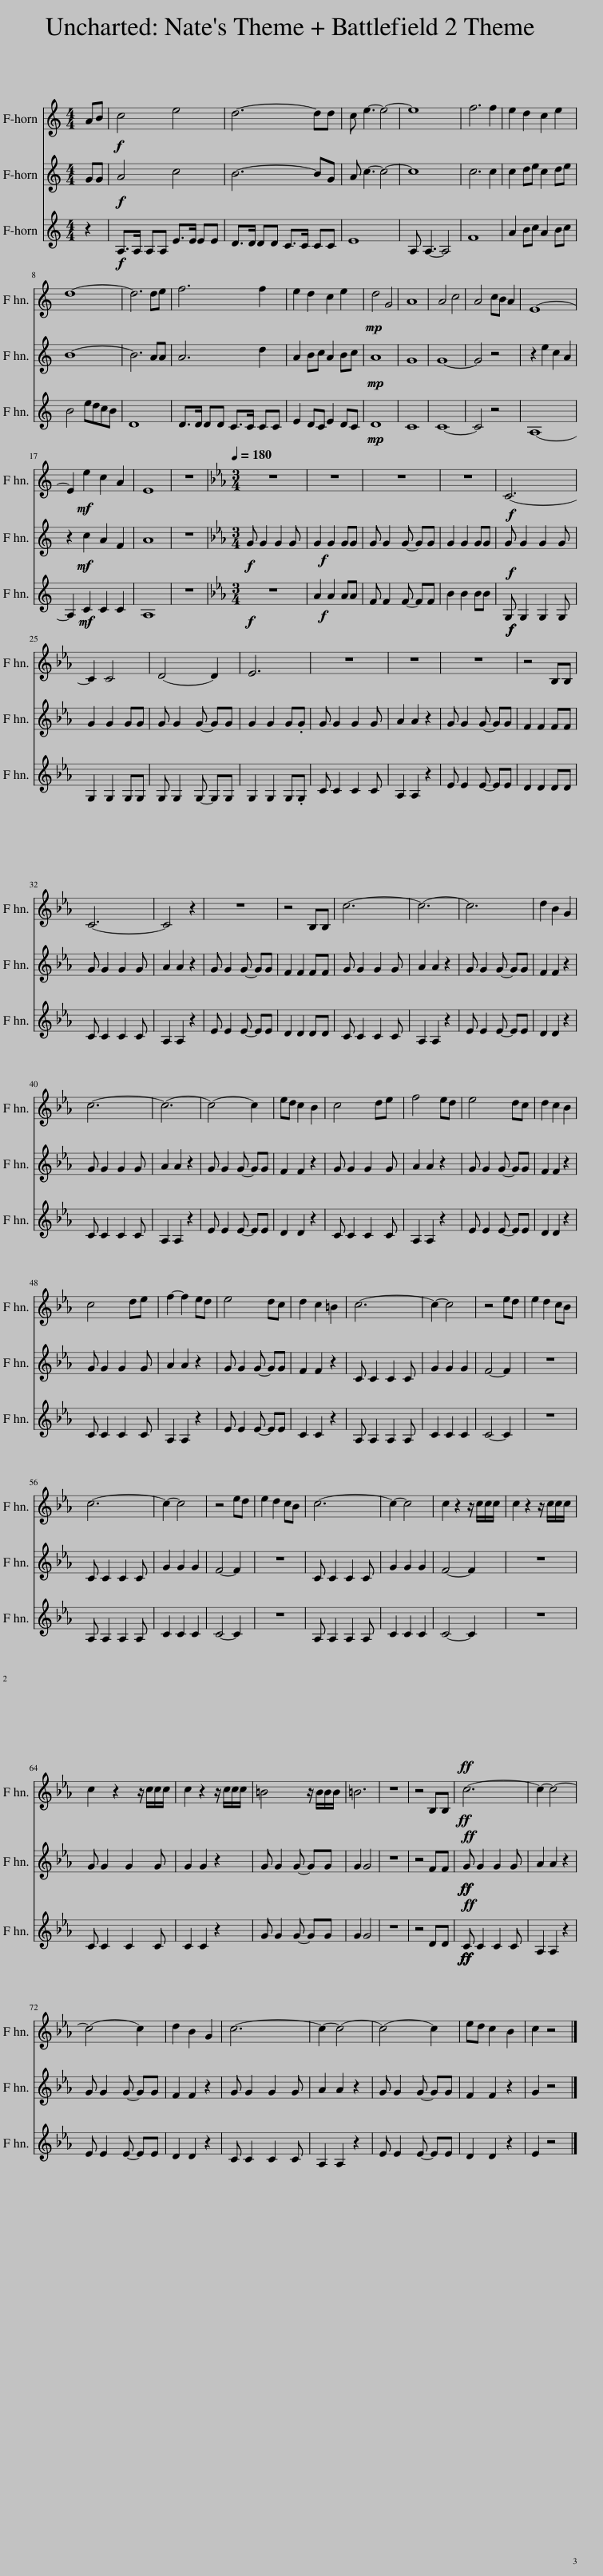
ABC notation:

X:1
%%score 1 2 3
L:1/8
M:4/4
I:linebreak $
K:none
V:1 treble transpose=-7
V:2 treble transpose=-7
V:3 treble transpose=-7
V:1
[K:C] AB |!f! c4 e4 | d6- dd | c e3- e4- | e8 | %5
 f6 f2 | e2 d2 c2 e2 |$ d8- | d6 de | f6 f2 | %10
 e2 d2 c2 e2 |!mp! d4 G4 | A8 | A4 c4 | A4 cB A2 | %15
 E8- |$ E2!mf! e2 c2 A2 | E8 | z8 |[K:Eb][M:3/4][Q:1/4=180] z6 | %20
 z6 | z6 | z6 |!f! C6- |$ C2 C4 | %25
 D4- D2 | E6 | z6 | z6 | z6 | %30
 z4 B,B, |$ C6- | C4 z2 | z6 | z4 B,B, | %35
 c6- | c6- | c6 | d2 B2 G2 |$ c6- | %40
 c6- | c4- c2 | ed c2 B2 | c4 de | f4 ed | %45
 e4 dc | d2 c2 B2 |$ c4 de | f2- f2 ed | e4 dc | %50
 d2 c2 =B2 | c6- | c2- c4 | z4 ed | e2 d2 cB |$ %55
 c6- | c2- c4 | z4 ed | e2 d2 cB | c6- | %60
 c2- c4 | c2 z2 z/ c/c/c/ | c2 z2 z/ c/c/c/ |$ c2 z2 z/ c/c/c/ | c2 z2 z/ c/c/c/ | %65
 =B4 z/ B/B/B/ | =B6 | z6 | z4 B,B, |!ff!!ff! c6- | %70
 c2- c4- |$ c4- c2 | d2 B2 G2 | c6- | c2- c4- | %75
 c4- c2 | ed c2 B2 | c2 z4 |] %78
V:2
[K:C] GG |!f! A4 c4 | B6- BG | A c3- c4- | c8 | %5
 c6 c2 | c2 de c2 de |$ B8- | B6 AA | A6 d2 | %10
 A2 Bc A2 Bc |!mp! A8 | G8 | G8- | G4 z4 | %15
 z2 e2 c2 A2 |$ z2!mf! c2 A2 F2 | A8 | z8 |[K:Eb][M:3/4]!f! G G2 G2 G | %20
!f! G2 G2 GG | G G2 G- GG | G2 G2 GG |!f! G G2 G2 G |$ G2 G2 GG | %25
 G G2 G- GG | G2 G2 G.G | G G2 G2 G | A2 A2 z2 | G G2 G- GG | %30
 F2 F2 FF |$ G G2 G2 G | A2 A2 z2 | G G2 G- GG | F2 F2 FF | %35
 G G2 G2 G | A2 A2 z2 | G G2 G- GG | F2 F2 z2 |$ G G2 G2 G | %40
 A2 A2 z2 | G G2 G- GG | F2 F2 z2 | G G2 G2 G | A2 A2 z2 | %45
 G G2 G- GG | F2 F2 z2 |$ G G2 G2 G | A2 A2 z2 | G G2 G- GG | %50
 F2 F2 z2 | C C2 C2 C | G2 G2 G2 | F4- F2 | z6 |$ %55
 C C2 C2 C | G2 G2 G2 | F4- F2 | z6 | C C2 C2 C | %60
 G2 G2 G2 | F4- F2 | z6 |$ G G2 G2 G | G2 G2 z2 | %65
 G G2 G- GG | G2 G4 | z6 | z4 FF |!ff!!ff!!ff! G G2 G2 G | %70
 A2 A2 z2 |$ G G2 G- GG | F2 F2 z2 | G G2 G2 G | A2 A2 z2 | %75
 G G2 G- GG | F2 F2 z2 | G2 z4 |] %78
V:3
[K:C] z2 |!f! A,>A, A,A, E>E EE | D>D DD C>C CC | E8 | A, A,3- A,4 | %5
 F8 | A2 Bc A2 Bc |$ B4 edcB | D8 | D>D DD C>C CC | %10
 E2 DC E2 DC |!mp! D8 | C8 | C8- | C4 z4 | %15
 A,8- |$ A,2!mf! C2 C2 C2 | A,8 | z8 |[K:Eb][M:3/4]!f! z6 | %20
!f! A2 A2 AA | F F2 F- FF | B2 B2 BB |!f!!f! G, G,2 G,2 G, |$ G,2 G,2 G,G, | %25
 G, G,2 G,- G,G, | G,2 G,2 G,.G, | C C2 C2 C | A,2 A,2 z2 | E E2 E- EE | %30
 D2 D2 DD |$ C C2 C2 C | A,2 A,2 z2 | E E2 E- EE | D2 D2 DD | %35
 C C2 C2 C | A,2 A,2 z2 | E E2 E- EE | D2 D2 z2 |$ C C2 C2 C | %40
 A,2 A,2 z2 | E E2 E- EE | D2 D2 z2 | C C2 C2 C | A,2 A,2 z2 | %45
 E E2 E- EE | D2 D2 z2 |$ C C2 C2 C | A,2 A,2 z2 | E E2 E- EE | %50
 C2 C2 z2 | A, A,2 A,2 A, | C2 C2 C2 | C4- C2 | z6 |$ %55
 A, A,2 A,2 A, | C2 C2 C2 | C4- C2 | z6 | A, A,2 A,2 A, | %60
 C2 C2 C2 | C4- C2 | z6 |$ C C2 C2 C | C2 C2 z2 | %65
 G G2 G- GG | G2 G4 | z6 | z4 DD |!ff!!ff!!ff!!ff! C C2 C2 C | %70
 A,2 A,2 z2 |$ E E2 E- EE | D2 D2 z2 | C C2 C2 C | A,2 A,2 z2 | %75
 E E2 E- EE | D2 D2 z2 | E2 z4 |] %78
